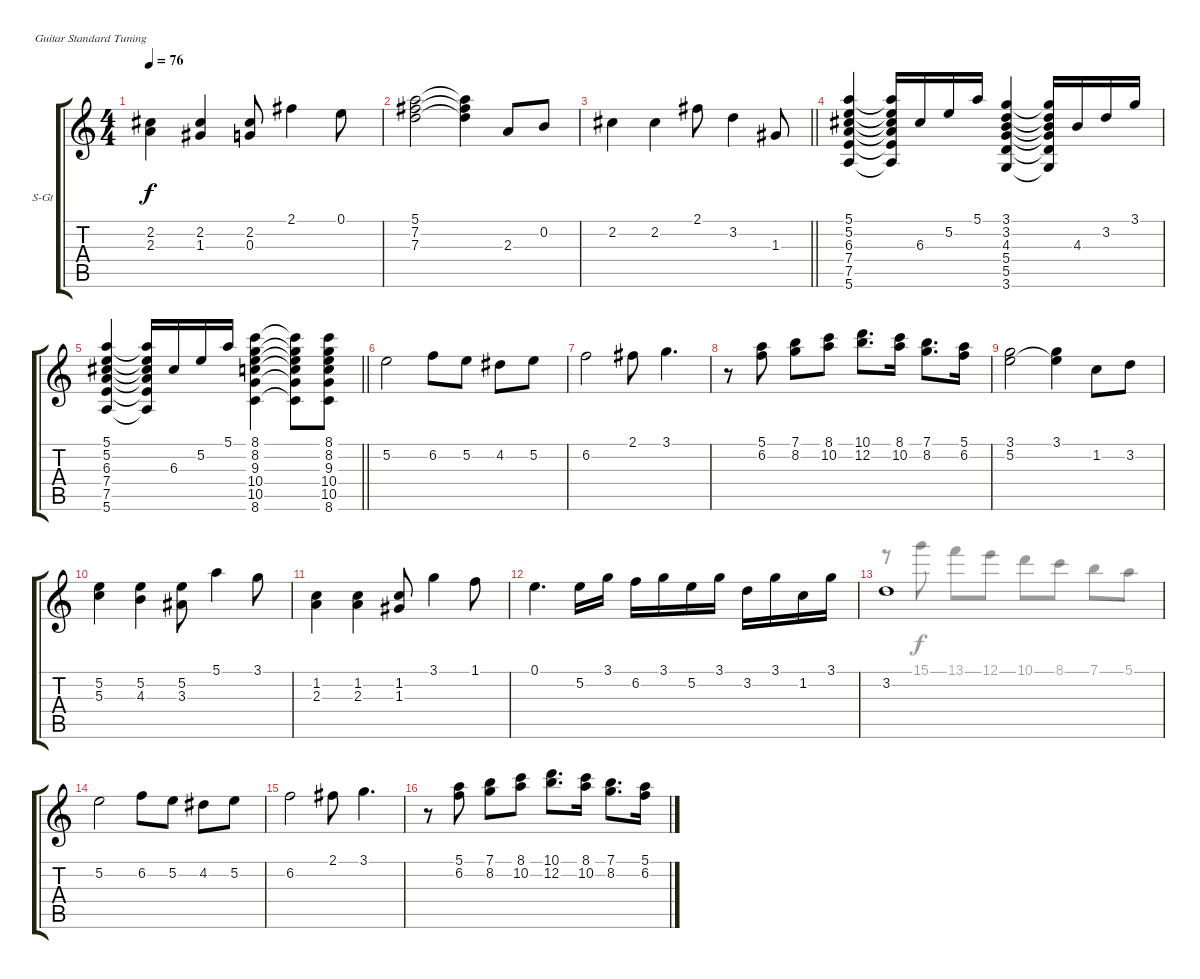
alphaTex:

\bracketExtendMode groupsimilarinstruments
\firstSystemTrackNameOrientation horizontal
\otherSystemsTrackNameOrientation horizontal
\track ("Äîðîæêà 1" "S-Gt") {mute instrument acousticguitarsteel}
\staff {score tabs}
\tuning (E4 B3 G3 D3 A2 E2)
\voice
\ts (4 4)
\tempo 76
\clef g2
\ks c
(2.2 2.3).4{dy f} (2.2 1.3).4 (2.2 0.3).8 2.1.4 0.1.8 |
(5.1 7.2 7.3).2 (5.1{t} 7.2{t} 7.3{t}).4 2.3.8 0.2.8 |
\barLineRight lightlight
2.2.4 2.2.4 2.1.8 3.2.4 1.3.8 |
(5.1 5.2 6.3 7.4 7.5 5.6).4 (5.1{t} 5.2{t} 6.3{t} 7.4{t} 7.5{t} 5.6{t}).16 6.3.16 5.2.16 5.1.16 (3.1 3.2 4.3 5.4 5.5 3.6).4 (3.1{t} 3.2{t} 4.3{t} 5.4{t} 5.5{t} 3.6{t}).16 4.3.16 3.2.16 3.1.16 |
\barLineRight lightlight
(5.1 5.2 6.3 7.4 7.5 5.6).4 (5.1{t} 5.2{t} 6.3{t} 7.4{t} 7.5{t} 5.6{t}).16 6.3.16 5.2.16 5.1.16 (8.1 8.2 9.3 10.4 10.5 8.6).4 (8.1{t} 8.2{t} 9.3{t} 10.4{t} 10.5{t} 8.6{t}).8 (8.1 8.2 9.3 10.4 10.5 8.6).8 |
5.2.2 6.2.8 5.2.8 4.2.8 5.2.8 |
6.2.2 2.1.8 3.1.4{d} |
r.8 (5.1 6.2).8 (7.1 8.2).8 (8.1 10.2).8 (10.1 12.2).8{d} (8.1 10.2).16 (7.1 8.2).8{d} (5.1 6.2).16 |
(3.1 5.2).2 (3.1 5.2{t}).4 1.2.8 3.2.8 |
(5.2 5.3).4 (5.2 4.3).4 (5.2 3.3).8 5.1.4 3.1.8 |
(1.2 2.3).4 (1.2 2.3).4 (1.2 1.3).8 3.1.4 1.1.8 |
0.1.4{d} 5.2.16 3.1.16 6.2.16 3.1.16 5.2.16 3.1.16 3.2.16 3.1.16 1.2.16 3.1.16 |
3.2.1 |
5.2.2 6.2.8 5.2.8 4.2.8 5.2.8 |
6.2.2 2.1.8 3.1.4{d} |
r.8 (5.1 6.2).8 (7.1 8.2).8 (8.1 10.2).8 (10.1 12.2).8{d} (8.1 10.2).16 (7.1 8.2).8{d} (5.1 6.2).16
\voice
\clef g2
\ottava regular
\simile none
\ks c
|
|
\barLineRight lightlight
|
|
\barLineRight lightlight
|
|
|
|
|
|
|
|
r.8 15.1.8 13.1.8 12.1.8 10.1.8 8.1.8 7.1.8 5.1.8 |
|
|
